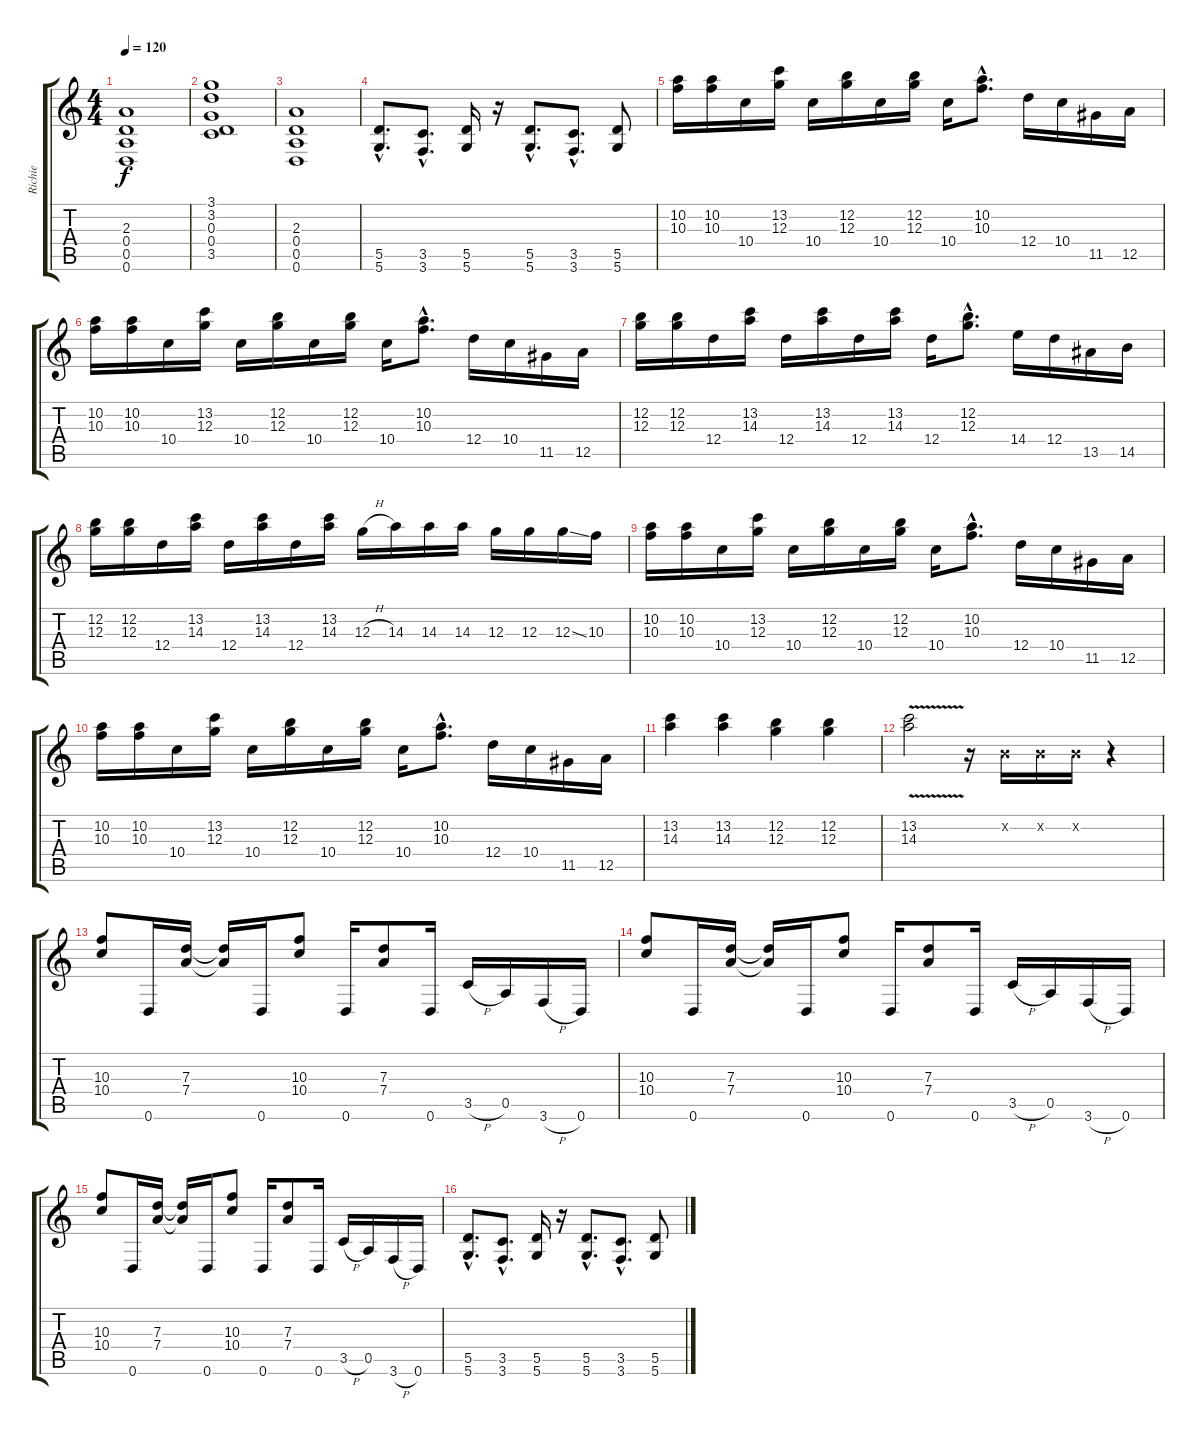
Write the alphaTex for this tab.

\track ("Richie" "Richie") {instrument distortionguitar}
\staff {score tabs}
\tuning (E4 B3 G3 D3 A2 D2) {hide}
\ts (4 4)
\tempo 120
\clef g2
\ks c
(2.3 0.4 0.5 0.6).1{dy f} |
(3.1 3.2 0.3 0.4 3.5).1 |
(2.3 0.4 0.5 0.6).1 |
(5.5{hac} 5.6{hac}).8{d} (3.5{hac} 3.6{hac}).8{d} (5.5 5.6).16 r.16 (5.5{hac} 5.6{hac}).8{d} (3.5{hac} 3.6{hac}).8{d} (5.5 5.6).8 |
(10.2 10.3).16 (10.2 10.3).16 10.4.16 (13.2 12.3).16 10.4.16 (12.2 12.3).16 10.4.16 (12.2 12.3).16 10.4.16 (10.2{hac} 10.3{hac}).8{d} 12.4.16 10.4.16 11.5.16 12.5.16 |
(10.2 10.3).16 (10.2 10.3).16 10.4.16 (13.2 12.3).16 10.4.16 (12.2 12.3).16 10.4.16 (12.2 12.3).16 10.4.16 (10.2{hac} 10.3{hac}).8{d} 12.4.16 10.4.16 11.5.16 12.5.16 |
(12.2 12.3).16 (12.2 12.3).16 12.4.16 (13.2 14.3).16 12.4.16 (13.2 14.3).16 12.4.16 (13.2 14.3).16 12.4.16 (12.2{hac} 12.3{hac}).8{d} 14.4.16 12.4.16 13.5.16 14.5.16 |
(12.2 12.3).16 (12.2 12.3).16 12.4.16 (13.2 14.3).16 12.4.16 (13.2 14.3).16 12.4.16 (13.2 14.3).16 12.3{h}.16 14.3.16 14.3.16 14.3.16 12.3.16 12.3.16 12.3{ss}.16 10.3.16 |
(10.2 10.3).16 (10.2 10.3).16 10.4.16 (13.2 12.3).16 10.4.16 (12.2 12.3).16 10.4.16 (12.2 12.3).16 10.4.16 (10.2{hac} 10.3{hac}).8{d} 12.4.16 10.4.16 11.5.16 12.5.16 |
(10.2 10.3).16 (10.2 10.3).16 10.4.16 (13.2 12.3).16 10.4.16 (12.2 12.3).16 10.4.16 (12.2 12.3).16 10.4.16 (10.2{hac} 10.3{hac}).8{d} 12.4.16 10.4.16 11.5.16 12.5.16 |
(13.2 14.3).4 (13.2 14.3).4 (12.2 12.3).4 (12.2 12.3).4 |
(13.2{v} 14.3).2 r.16 0.2{x}.16 0.2{x}.16 0.2{x}.16 r.4 |
(10.3 10.4).8 0.6.16 (7.3 7.4).16 (7.3{t} 7.4{t}).16 0.6.16 (10.3 10.4).8 0.6.16 (7.3 7.4).8 0.6.16 3.5{h}.16 0.5.16 3.6{h}.16 0.6.16 |
(10.3 10.4).8 0.6.16 (7.3 7.4).16 (7.3{t} 7.4{t}).16 0.6.16 (10.3 10.4).8 0.6.16 (7.3 7.4).8 0.6.16 3.5{h}.16 0.5.16 3.6{h}.16 0.6.16 |
(10.3 10.4).8 0.6.16 (7.3 7.4).16 (7.3{t} 7.4{t}).16 0.6.16 (10.3 10.4).8 0.6.16 (7.3 7.4).8 0.6.16 3.5{h}.16 0.5.16 3.6{h}.16 0.6.16 |
(5.5{hac} 5.6{hac}).8{d} (3.5{hac} 3.6{hac}).8{d} (5.5 5.6).16 r.16 (5.5{hac} 5.6{hac}).8{d} (3.5{hac} 3.6{hac}).8{d} (5.5 5.6).8
